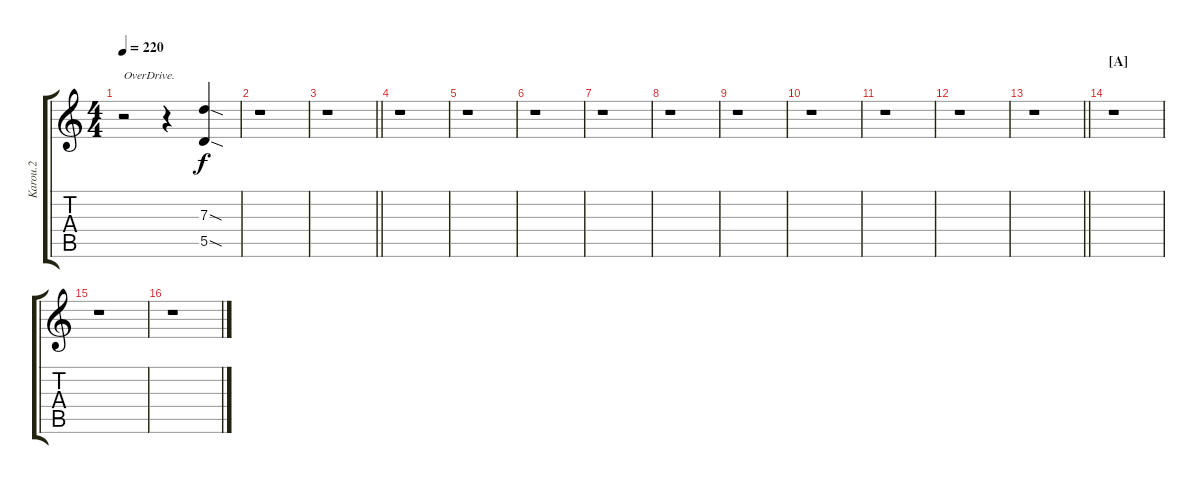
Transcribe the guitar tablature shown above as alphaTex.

\track ("Karou.2" "Karou.2") {instrument electricguitarclean}
\staff {score tabs}
\tuning (E4 B3 G3 D3 A2 E2) {hide}
\ts (4 4)
\tempo 220
\clef g2
\ks c
r.2{txt "OverDrive." dy f volume 14 instrument overdrivenguitar} r.4 (7.3{sod} 5.5{sod}).4 |
r.1 |
\barLineRight lightlight
r.1 |
r.1 |
r.1 |
r.1 |
r.1 |
r.1 |
r.1 |
r.1 |
r.1 |
r.1 |
\barLineRight lightlight
r.1 |
\section ("" "[A]")
r.1 |
r.1 |
r.1
